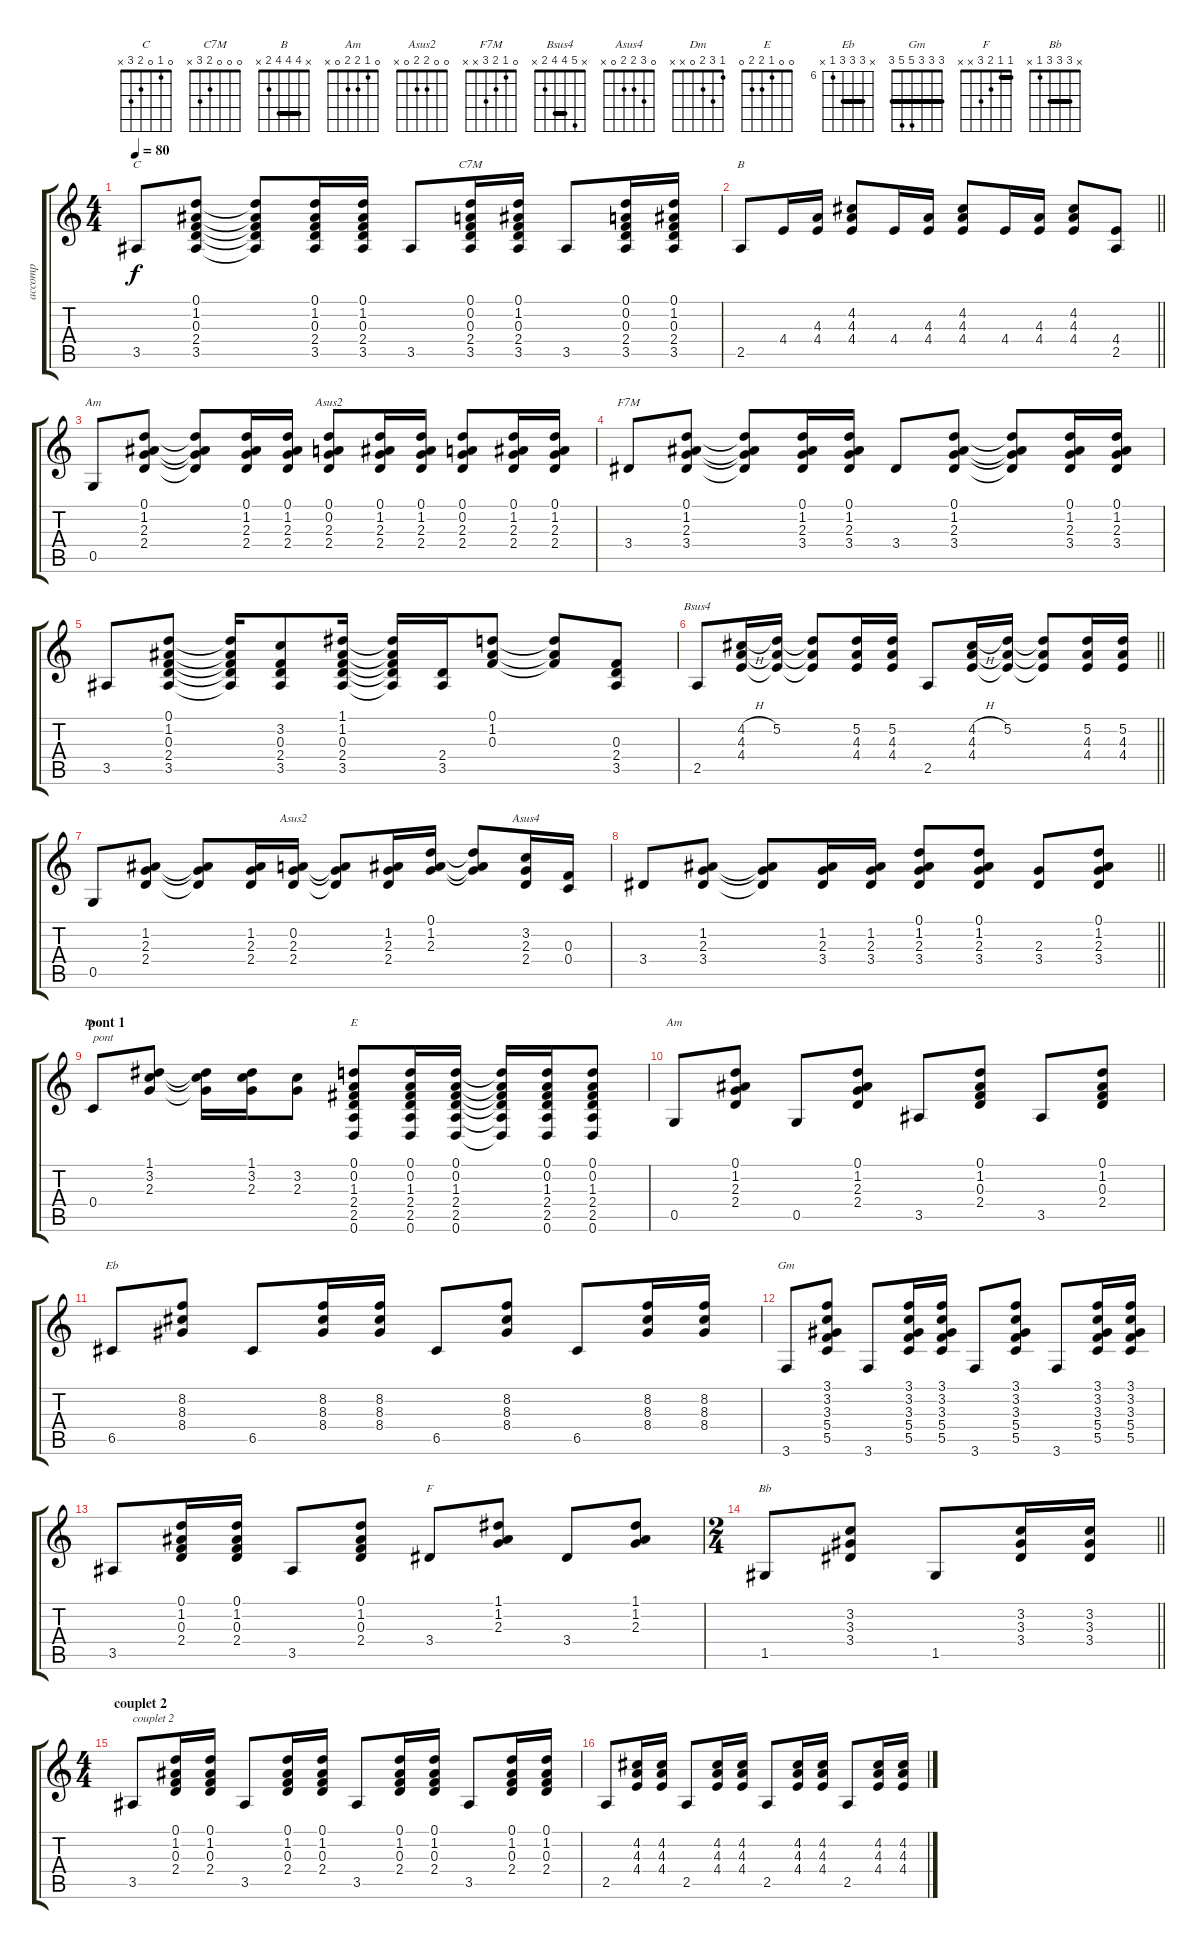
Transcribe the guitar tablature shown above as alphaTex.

\track ("accomp" "accomp") {instrument acousticguitarnylon}
\staff {score tabs}
\tuning (D4 A3 F3 C3 G2 D2) {hide}
\chord ("C" 0 1 0 2 3 x)
\chord ("C7M" 0 0 0 2 3 x)
\chord ("B" x 4 4 4 2 x) {barre 4}
\chord ("Am" x 1 2 2 0 x)
\chord ("Asus2" x 0 2 2 0 x)
\chord ("F7M" 0 1 2 3 x x)
\chord ("Bsus4" x 5 4 4 2 x) {barre 4}
\chord ("Asus2" 0 0 2 2 0 x)
\chord ("Asus4" 0 3 2 2 0 x)
\chord ("Dm" 1 3 2 0 x x)
\chord ("E" 0 0 1 2 2 0)
\chord ("Am" 0 1 2 2 0 x)
\chord ("Eb" x 8 8 8 6 x) {firstfret 6 barre 8}
\chord ("Gm" 3 3 3 5 5 3) {barre 3}
\chord ("F" 1 1 2 3 x x) {barre 1}
\chord ("Bb" x 3 3 3 1 x) {barre 3}
\ts (4 4)
\tempo 80
\clef g2
\ks c
3.5.8{ch "C" dy f} (0.1 1.2 0.3 2.4 3.5).8 (0.1{t} 1.2{t} 0.3{t} 2.4{t} 3.5{t}).8 (0.1 1.2 0.3 2.4 3.5).16 (0.1 1.2 0.3 2.4 3.5).16 3.5.8 (0.1 0.2 0.3 2.4 3.5).16{ch "C7M"} (0.1 1.2 0.3 2.4 3.5).16 3.5.8 (0.1 0.2 0.3 2.4 3.5).16 (0.1 1.2 0.3 2.4 3.5).16 |
\barLineRight lightlight
2.5.8{ch "B"} 4.4.16 (4.3 4.4).16 (4.2 4.3 4.4).8 4.4.16 (4.3 4.4).16 (4.2 4.3 4.4).8 4.4.16 (4.3 4.4).16 (4.2 4.3 4.4).8 (4.4 2.5).8 |
0.5.8{ch "Am"} (0.1 1.2 2.3 2.4).8 (0.1{t} 1.2{t} 2.3{t} 2.4{t}).8 (0.1 1.2 2.3 2.4).16 (0.1 1.2 2.3 2.4).16 (0.1 0.2 2.3 2.4).8{ch "Asus2"} (0.1 1.2 2.3 2.4).16 (0.1 1.2 2.3 2.4).16 (0.1 0.2 2.3 2.4).8 (0.1 1.2 2.3 2.4).16 (0.1 1.2 2.3 2.4).16 |
3.4.8{ch "F7M"} (0.1 1.2 2.3 3.4).8 (0.1{t} 1.2{t} 2.3{t} 3.4{t}).8 (0.1 1.2 2.3 3.4).16 (0.1 1.2 2.3 3.4).16 3.4.8 (0.1 1.2 2.3 3.4).8 (0.1{t} 1.2{t} 2.3{t} 3.4{t}).8 (0.1 1.2 2.3 3.4).16 (0.1 1.2 2.3 3.4).16 |
3.5.8 (0.1 1.2 0.3 2.4 3.5).8 (0.1{t} 1.2{t} 0.3{t} 2.4{t} 3.5{t}).16 (3.2 0.3 2.4 3.5).8 (1.1 1.2 0.3 2.4 3.5).16 (1.1{t} 1.2{t} 0.3{t} 2.4{t} 3.5{t}).16 (2.4 3.5).16 (0.1 1.2 0.3).8 (0.1{t} 1.2{t} 0.3{t}).8 (0.3 2.4 3.5).8 |
\barLineRight lightlight
2.5.8{ch "Bsus4"} (4.2{h} 4.3 4.4).16 (5.2 4.3{t} 4.4{t}).16 (5.2{t} 4.3{t} 4.4{t}).8 (5.2 4.3 4.4).16 (5.2 4.3 4.4).16 2.5.8 (4.2{h} 4.3 4.4).16 (5.2 4.3{t} 4.4{t}).16 (5.2{t} 4.3{t} 4.4{t}).8 (5.2 4.3 4.4).16 (5.2 4.3 4.4).16 |
0.5.8 (1.2 2.3 2.4).8 (1.2{t} 2.3{t} 2.4{t}).8 (1.2 2.3 2.4).16 (0.2 2.3 2.4).16{ch "Asus2"} (0.2{t} 2.3{t} 2.4{t}).8 (1.2 2.3 2.4).16 (0.1 1.2 2.3).16 (0.1{t} 1.2{t} 2.3{t}).8 (3.2 2.3 2.4).16{ch "Asus4"} (0.3 0.4).16 |
\barLineRight lightlight
3.4.8 (1.2 2.3 3.4).8 (1.2{t} 2.3{t} 3.4{t}).8 (1.2 2.3 3.4).16 (1.2 2.3 3.4).16 (0.1 1.2 2.3 3.4).8 (0.1 1.2 2.3 3.4).8 (2.3 3.4).8 (0.1 1.2 2.3 3.4).8 |
\section ("" "pont 1")
0.4.8{ch "Dm" txt "pont"} (1.1 3.2 2.3).8 (1.1{t} 3.2{t} 2.3{t}).16 (1.1 3.2 2.3).16 (3.2 2.3).8 (0.1 0.2 1.3 2.4 2.5 0.6).8{ch "E"} (0.1 0.2 1.3 2.4 2.5 0.6).16 (0.1 0.2 1.3 2.4 2.5 0.6).16 (0.1{t} 0.2{t} 1.3{t} 2.4{t} 2.5{t} 0.6{t}).16 (0.1 0.2 1.3 2.4 2.5 0.6).16 (0.1 0.2 1.3 2.4 2.5 0.6).8 |
0.5.8{ch "Am"} (0.1 1.2 2.3 2.4).8 0.5.8 (0.1 1.2 2.3 2.4).8 3.5.8 (0.1 1.2 0.3 2.4).8 3.5.8 (0.1 1.2 0.3 2.4).8 |
6.5.8{ch "Eb"} (8.2 8.3 8.4).8 6.5.8 (8.2 8.3 8.4).16 (8.2 8.3 8.4).16 6.5.8 (8.2 8.3 8.4).8 6.5.8 (8.2 8.3 8.4).16 (8.2 8.3 8.4).16 |
3.6.8{ch "Gm"} (3.1 3.2 3.3 5.4 5.5).8 3.6.8 (3.1 3.2 3.3 5.4 5.5).16 (3.1 3.2 3.3 5.4 5.5).16 3.6.8 (3.1 3.2 3.3 5.4 5.5).8 3.6.8 (3.1 3.2 3.3 5.4 5.5).16 (3.1 3.2 3.3 5.4 5.5).16 |
3.5.8 (0.1 1.2 0.3 2.4).16 (0.1 1.2 0.3 2.4).16 3.5.8 (0.1 1.2 0.3 2.4).8 3.4.8{ch "F"} (1.1 1.2 2.3).8 3.4.8 (1.1 1.2 2.3).8 |
\ts (2 4)
\barLineRight lightlight
1.5.8{ch "Bb"} (3.2 3.3 3.4).8 1.5.8 (3.2 3.3 3.4).16 (3.2 3.3 3.4).16 |
\ts (4 4)
\section ("" "couplet 2")
3.5.8{txt "couplet 2"} (0.1 1.2 0.3 2.4).16 (0.1 1.2 0.3 2.4).16 3.5.8 (0.1 1.2 0.3 2.4).16 (0.1 1.2 0.3 2.4).16 3.5.8 (0.1 1.2 0.3 2.4).16 (0.1 1.2 0.3 2.4).16 3.5.8 (0.1 1.2 0.3 2.4).16 (0.1 1.2 0.3 2.4).16 |
2.5.8 (4.2 4.3 4.4).16 (4.2 4.3 4.4).16 2.5.8 (4.2 4.3 4.4).16 (4.2 4.3 4.4).16 2.5.8 (4.2 4.3 4.4).16 (4.2 4.3 4.4).16 2.5.8 (4.2 4.3 4.4).16 (4.2 4.3 4.4).16
